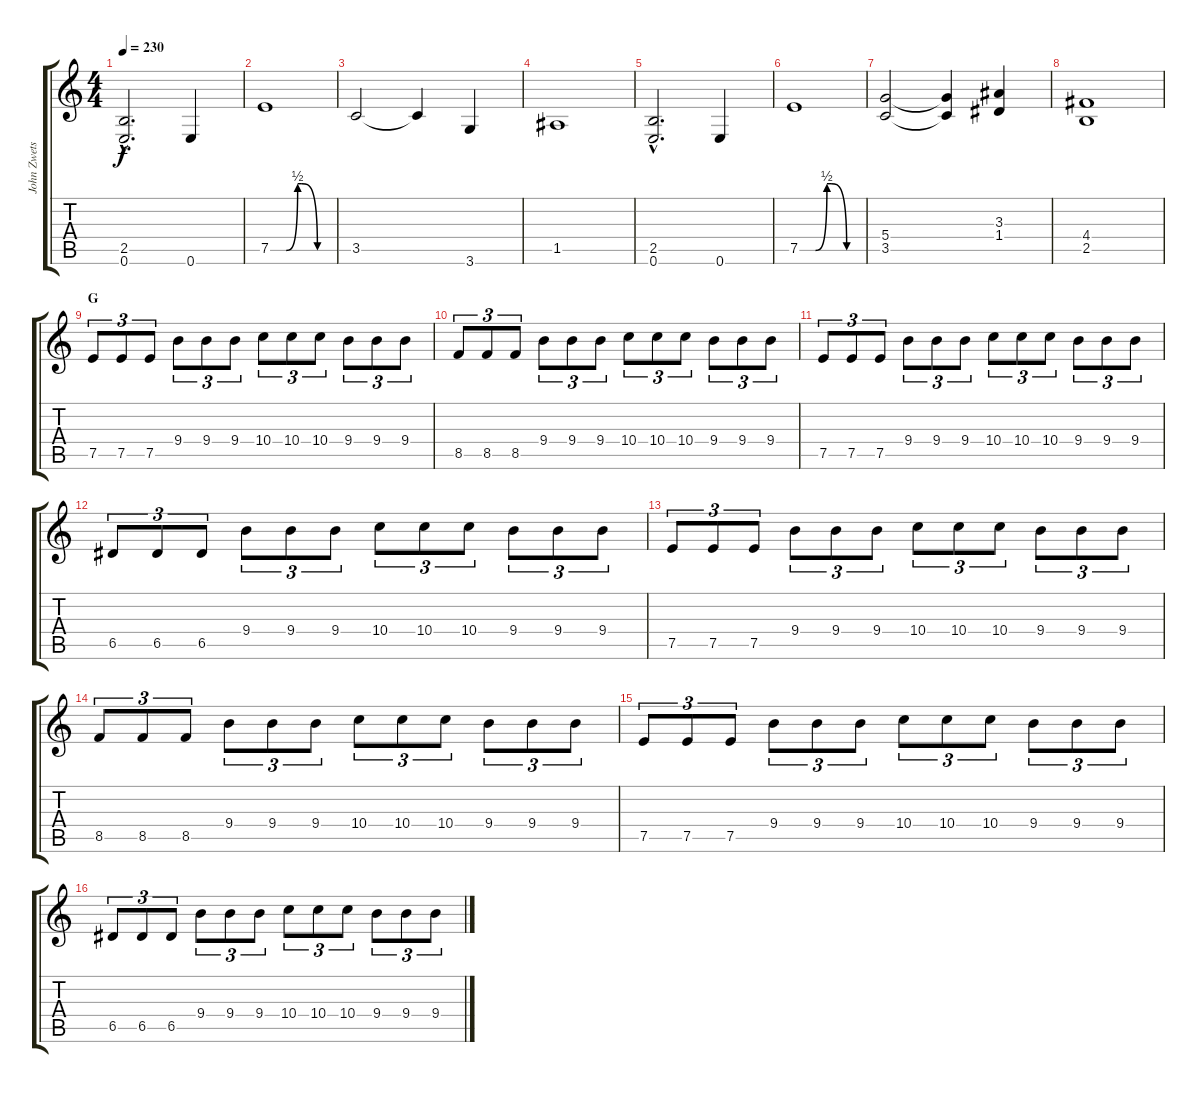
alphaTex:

\track ("John Zwetsloot" "John Zwets") {instrument distortionguitar}
\staff {score tabs}
\tuning (E4 B3 G3 D3 A2 E2) {hide}
\ts (4 4)
\tempo 230
\clef g2
\ks c
(2.5{hac} 0.6{hac}).2{d dy f} 0.6.4 |
7.5{be (custom 0 0 15 0 26 2 30 2 45 0 60 0)}.1 |
3.5.2 3.5{t}.4 3.6.4 |
1.5.1 |
(2.5{hac} 0.6{hac}).2{d} 0.6.4 |
7.5{be (custom 0 0 15 0 26 2 30 2 45 0 60 0)}.1 |
(5.4 3.5).2 (5.4{t} 3.5{t}).4 (3.3 1.4).4 |
(4.4 2.5).1 |
\section ("" "G")
7.5.8{tu (3 2)} 7.5.8{tu (3 2)} 7.5.8{tu (3 2)} 9.4.8{tu (3 2)} 9.4.8{tu (3 2)} 9.4.8{tu (3 2)} 10.4.8{tu (3 2)} 10.4.8{tu (3 2)} 10.4.8{tu (3 2)} 9.4.8{tu (3 2)} 9.4.8{tu (3 2)} 9.4.8{tu (3 2)} |
8.5.8{tu (3 2)} 8.5.8{tu (3 2)} 8.5.8{tu (3 2)} 9.4.8{tu (3 2)} 9.4.8{tu (3 2)} 9.4.8{tu (3 2)} 10.4.8{tu (3 2)} 10.4.8{tu (3 2)} 10.4.8{tu (3 2)} 9.4.8{tu (3 2)} 9.4.8{tu (3 2)} 9.4.8{tu (3 2)} |
7.5.8{tu (3 2)} 7.5.8{tu (3 2)} 7.5.8{tu (3 2)} 9.4.8{tu (3 2)} 9.4.8{tu (3 2)} 9.4.8{tu (3 2)} 10.4.8{tu (3 2)} 10.4.8{tu (3 2)} 10.4.8{tu (3 2)} 9.4.8{tu (3 2)} 9.4.8{tu (3 2)} 9.4.8{tu (3 2)} |
6.5.8{tu (3 2)} 6.5.8{tu (3 2)} 6.5.8{tu (3 2)} 9.4.8{tu (3 2)} 9.4.8{tu (3 2)} 9.4.8{tu (3 2)} 10.4.8{tu (3 2)} 10.4.8{tu (3 2)} 10.4.8{tu (3 2)} 9.4.8{tu (3 2)} 9.4.8{tu (3 2)} 9.4.8{tu (3 2)} |
7.5.8{tu (3 2)} 7.5.8{tu (3 2)} 7.5.8{tu (3 2)} 9.4.8{tu (3 2)} 9.4.8{tu (3 2)} 9.4.8{tu (3 2)} 10.4.8{tu (3 2)} 10.4.8{tu (3 2)} 10.4.8{tu (3 2)} 9.4.8{tu (3 2)} 9.4.8{tu (3 2)} 9.4.8{tu (3 2)} |
8.5.8{tu (3 2)} 8.5.8{tu (3 2)} 8.5.8{tu (3 2)} 9.4.8{tu (3 2)} 9.4.8{tu (3 2)} 9.4.8{tu (3 2)} 10.4.8{tu (3 2)} 10.4.8{tu (3 2)} 10.4.8{tu (3 2)} 9.4.8{tu (3 2)} 9.4.8{tu (3 2)} 9.4.8{tu (3 2)} |
7.5.8{tu (3 2)} 7.5.8{tu (3 2)} 7.5.8{tu (3 2)} 9.4.8{tu (3 2)} 9.4.8{tu (3 2)} 9.4.8{tu (3 2)} 10.4.8{tu (3 2)} 10.4.8{tu (3 2)} 10.4.8{tu (3 2)} 9.4.8{tu (3 2)} 9.4.8{tu (3 2)} 9.4.8{tu (3 2)} |
6.5.8{tu (3 2)} 6.5.8{tu (3 2)} 6.5.8{tu (3 2)} 9.4.8{tu (3 2)} 9.4.8{tu (3 2)} 9.4.8{tu (3 2)} 10.4.8{tu (3 2)} 10.4.8{tu (3 2)} 10.4.8{tu (3 2)} 9.4.8{tu (3 2)} 9.4.8{tu (3 2)} 9.4.8{tu (3 2)}
